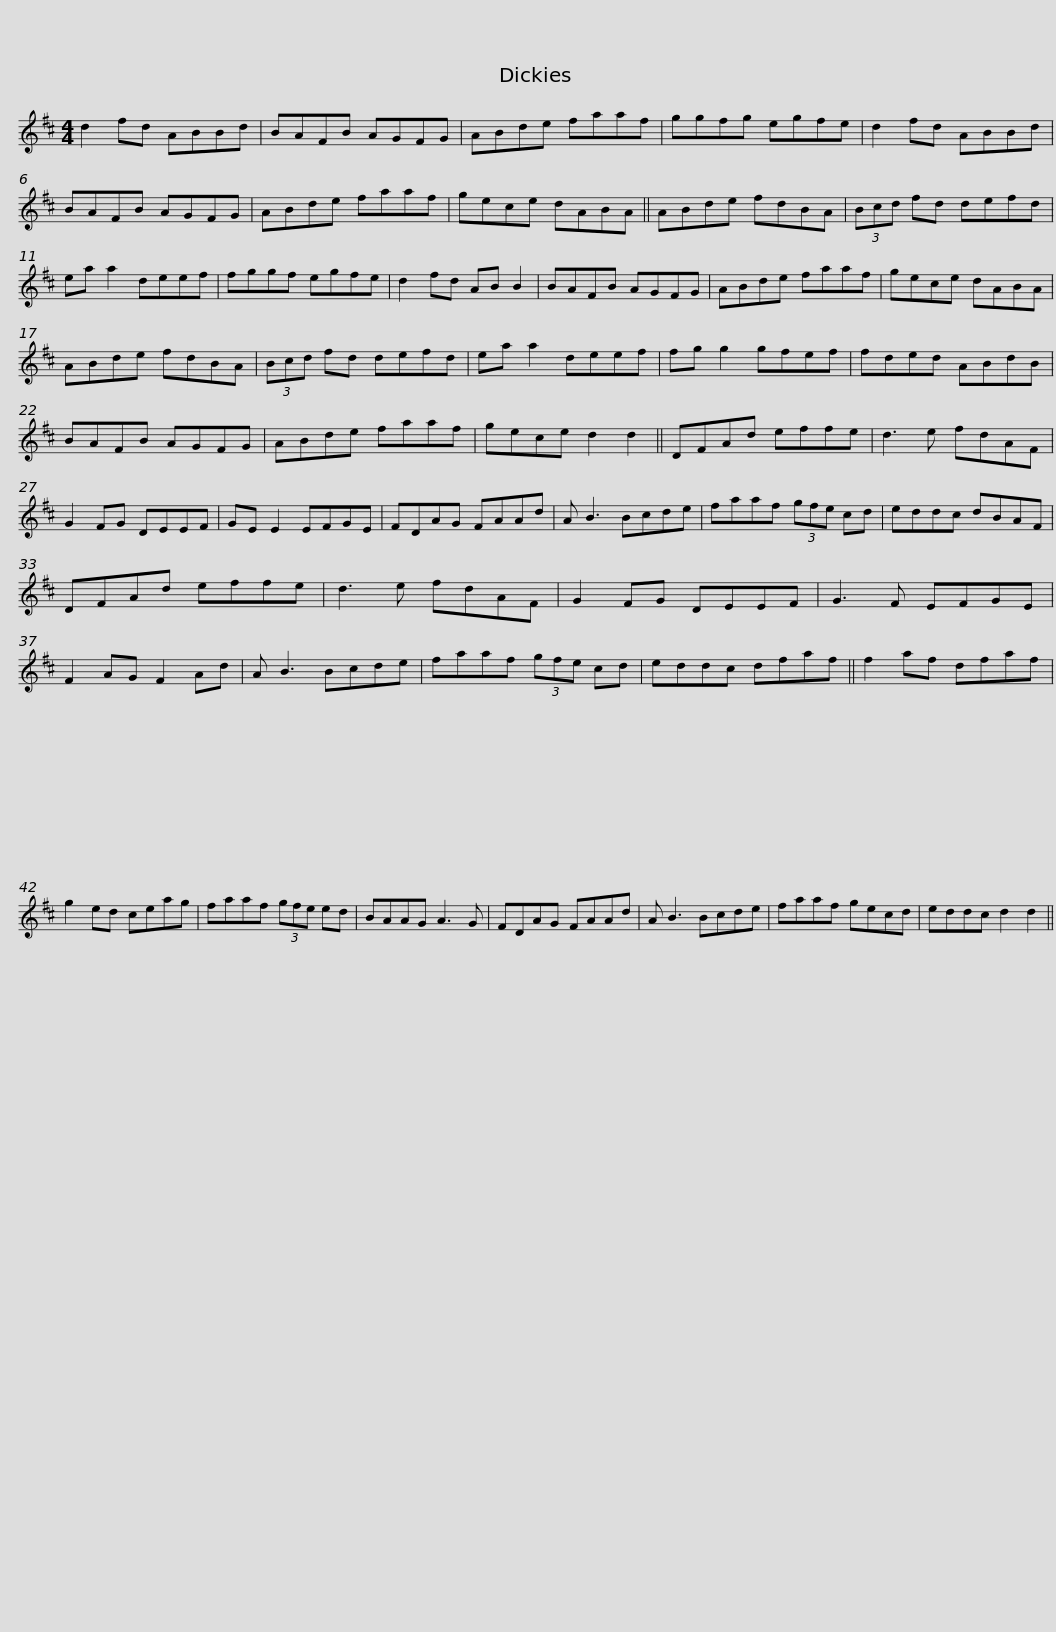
X:1
L:1/8
M:4/4
I:linebreak $
K:D
V:1 treble
V:1
 d2 fd ABBd | BAFB AGFG | ABde faaf | ggfg egfe | d2 fd ABBd |$ %5
 BAFB AGFG | ABde faaf | gece dABA || ABde fdBA | (3Bcd fd defd |$ %10
 ea a2 deef | fggf egfe | d2 fd AB B2 | BAFB AGFG | ABde faaf | %15
 gece dABA |$ ABde fdBA | (3Bcd fd defd | ea a2 deef | fg g2 gfef | %20
 fded ABdB |$ BAFB AGFG | ABde faaf | gece d2 d2 || DFAd effe | %25
 d3 e fdAF | G2 FG DEEF |$ GE E2 EFGE | FDAG FAAd | A B3 Bcde | %30
 faaf (3gfe cd | eddc dBAF |$ DFAd effe | d3 e fdAF | G2 FG DEEF | %35
 G3 F EFGE | F2 AG F2 Ad | A B3 Bcde |$ faaf (3gfe cd | eddc dfaf || %40
 f2 af dfaf | g2 ed ceag | faaf (3gfe ed |$ BAAG A3 G | FDAG FAAd | %45
 A B3 Bcde | faaf gecd | eddc d2 d2 || %48
